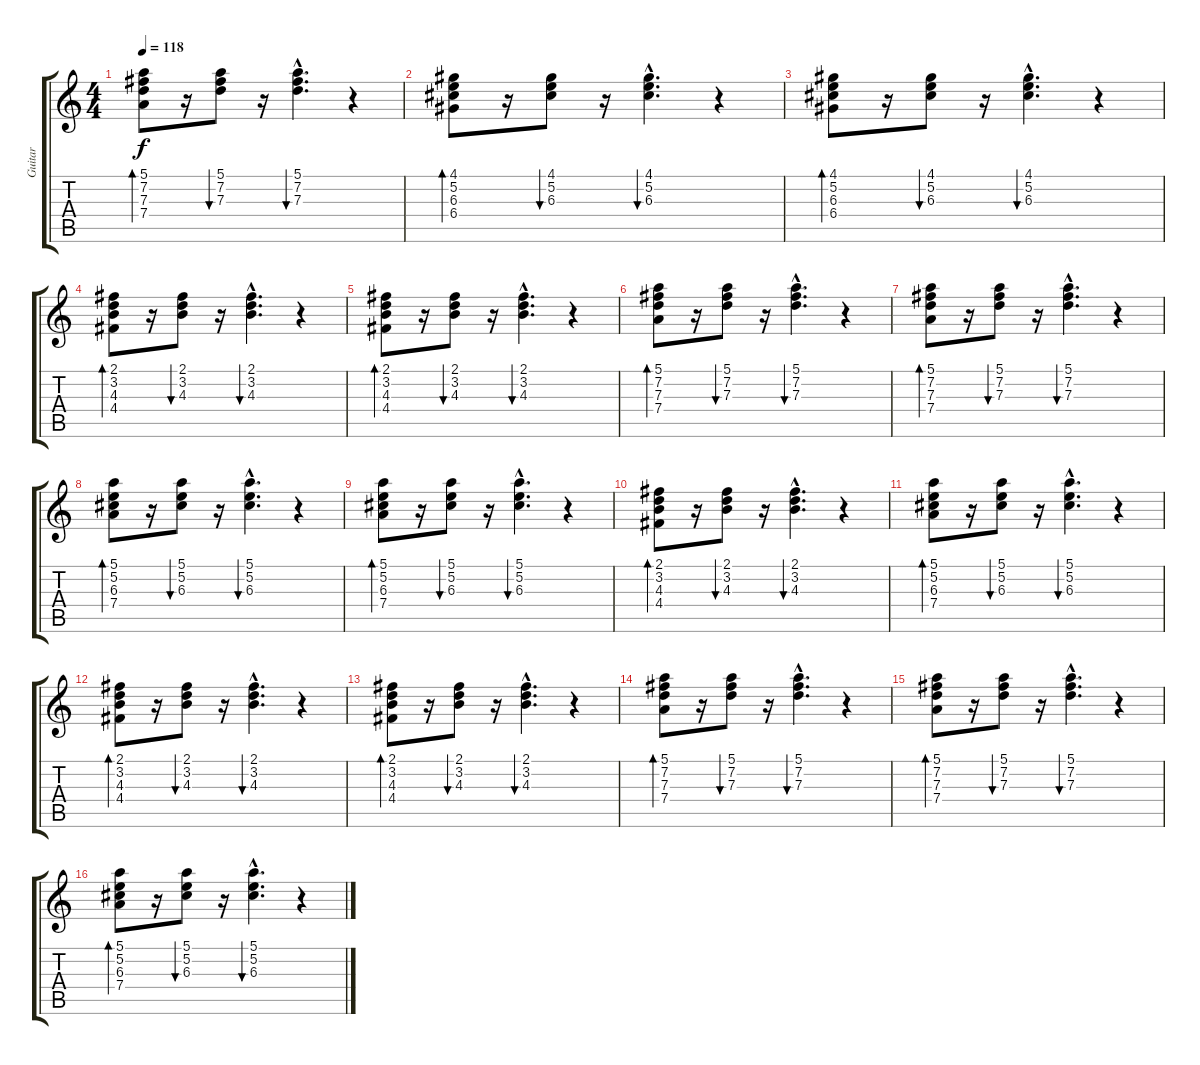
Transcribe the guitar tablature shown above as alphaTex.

\track ("Guitar" "Guitar") {instrument distortionguitar}
\staff {score tabs}
\tuning (E4 B3 G3 D3 A2 E2) {hide}
\ts (4 4)
\tempo 118
\clef g2
\ks c
(5.1 7.2 7.3 7.4).8{bd 60 dy f} r.16 (5.1 7.2 7.3).8{bu 60} r.16 (5.1{hac} 7.2{hac} 7.3{hac}).4{d bu 60} r.4 |
(4.1 5.2 6.3 6.4).8{bd 60} r.16 (4.1 5.2 6.3).8{bu 60} r.16 (4.1{hac} 5.2{hac} 6.3{hac}).4{d bu 60} r.4 |
(4.1 5.2 6.3 6.4).8{bd 60} r.16 (4.1 5.2 6.3).8{bu 60} r.16 (4.1{hac} 5.2{hac} 6.3{hac}).4{d bu 60} r.4 |
(2.1 3.2 4.3 4.4).8{bd 60} r.16 (2.1 3.2 4.3).8{bu 60} r.16 (2.1{hac} 3.2{hac} 4.3{hac}).4{d bu 60} r.4 |
(2.1 3.2 4.3 4.4).8{bd 60} r.16 (2.1 3.2 4.3).8{bu 60} r.16 (2.1{hac} 3.2{hac} 4.3{hac}).4{d bu 60} r.4 |
(5.1 7.2 7.3 7.4).8{bd 60} r.16 (5.1 7.2 7.3).8{bu 60} r.16 (5.1{hac} 7.2{hac} 7.3{hac}).4{d bu 60} r.4 |
(5.1 7.2 7.3 7.4).8{bd 60} r.16 (5.1 7.2 7.3).8{bu 60} r.16 (5.1{hac} 7.2{hac} 7.3{hac}).4{d bu 60} r.4 |
(5.1 5.2 6.3 7.4).8{bd 60} r.16 (5.1 5.2 6.3).8{bu 60} r.16 (5.1{hac} 5.2{hac} 6.3{hac}).4{d bu 60} r.4 |
(5.1 5.2 6.3 7.4).8{bd 60} r.16 (5.1 5.2 6.3).8{bu 60} r.16 (5.1{hac} 5.2{hac} 6.3{hac}).4{d bu 60} r.4 |
(2.1 3.2 4.3 4.4).8{bd 60} r.16 (2.1 3.2 4.3).8{bu 60} r.16 (2.1{hac} 3.2{hac} 4.3{hac}).4{d bu 60} r.4 |
(5.1 5.2 6.3 7.4).8{bd 60} r.16 (5.1 5.2 6.3).8{bu 60} r.16 (5.1{hac} 5.2{hac} 6.3{hac}).4{d bu 60} r.4 |
(2.1 3.2 4.3 4.4).8{bd 60} r.16 (2.1 3.2 4.3).8{bu 60} r.16 (2.1{hac} 3.2{hac} 4.3{hac}).4{d bu 60} r.4 |
(2.1 3.2 4.3 4.4).8{bd 60} r.16 (2.1 3.2 4.3).8{bu 60} r.16 (2.1{hac} 3.2{hac} 4.3{hac}).4{d bu 60} r.4 |
(5.1 7.2 7.3 7.4).8{bd 60} r.16 (5.1 7.2 7.3).8{bu 60} r.16 (5.1{hac} 7.2{hac} 7.3{hac}).4{d bu 60} r.4 |
(5.1 7.2 7.3 7.4).8{bd 60} r.16 (5.1 7.2 7.3).8{bu 60} r.16 (5.1{hac} 7.2{hac} 7.3{hac}).4{d bu 60} r.4 |
(5.1 5.2 6.3 7.4).8{bd 60} r.16 (5.1 5.2 6.3).8{bu 60} r.16 (5.1{hac} 5.2{hac} 6.3{hac}).4{d bu 60} r.4
